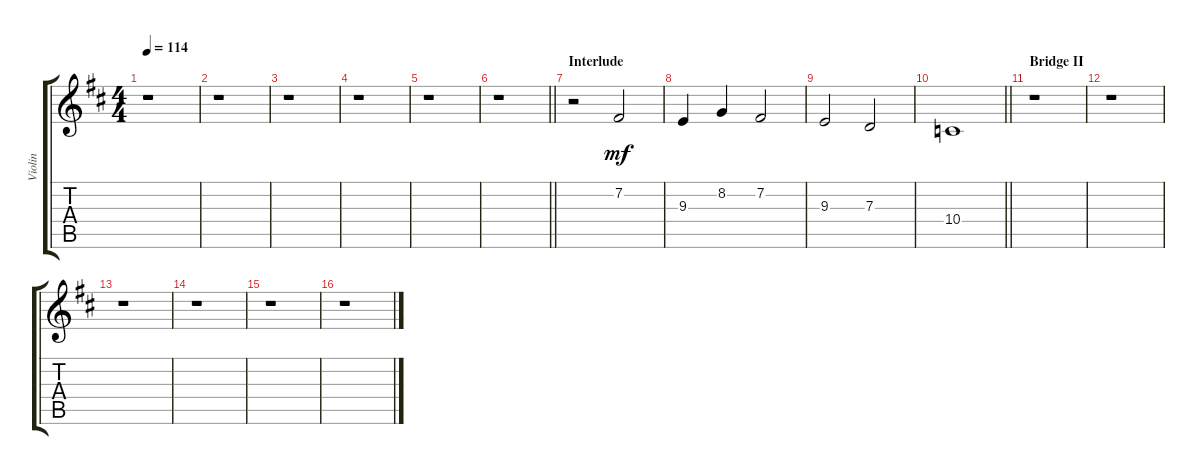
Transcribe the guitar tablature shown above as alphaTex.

\track ("Violin" "Violin") {instrument violin}
\staff {score tabs}
\tuning (E4 B3 G3 D3 A2 E2) {hide}
\ts (4 4)
\tempo 114
\clef g2
\ks bminor
r.1{dy mf} |
r.1 |
r.1 |
r.1 |
r.1 |
\barLineRight lightlight
r.1 |
\section ("" "Interlude")
r.2 7.2.2 |
9.3.4 8.2.4 7.2.2 |
9.3.2 7.3.2 |
\barLineRight lightlight
10.4.1 |
\section ("" "Bridge II")
r.1 |
r.1 |
r.1 |
r.1 |
r.1 |
r.1
